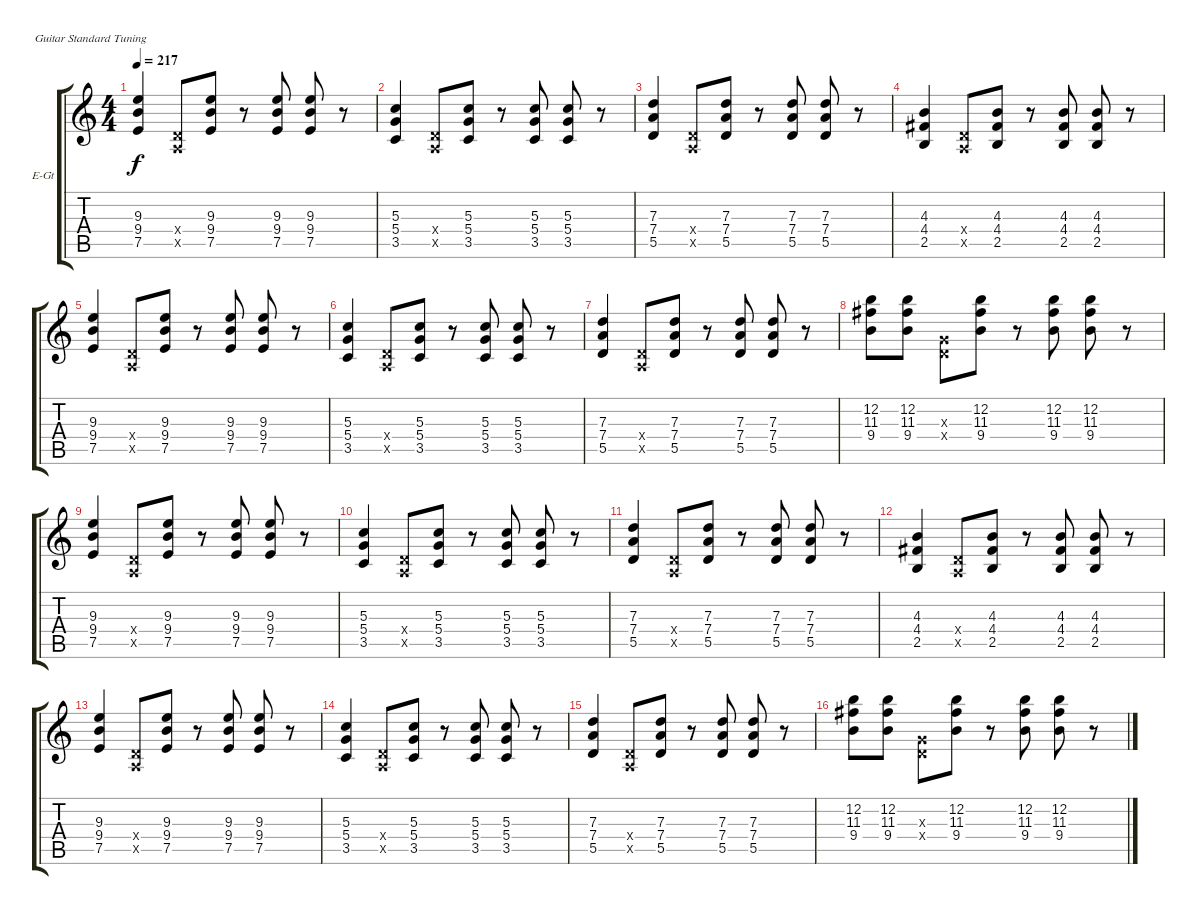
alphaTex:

\bracketExtendMode groupsimilarinstruments
\firstSystemTrackNameOrientation horizontal
\otherSystemsTrackNameOrientation horizontal
\track ("Rhythm Guitar" "E-Gt") {instrument distortionguitar}
\staff {score tabs}
\tuning (E4 B3 G3 D3 A2 E2)
\ts (4 4)
\tempo 217
\clef g2
\ks c
(7.5 9.4 9.3).4{dy f} (0.5{x} 0.4{x}).8 (7.5 9.3 9.4).8 r.8 (7.5 9.4 9.3).8 (7.5 9.4 9.3).8 r.8 |
(3.5 5.4 5.3).4 (0.5{x} 0.4{x}).8 (3.5 5.3 5.4).8 r.8 (3.5 5.4 5.3).8 (3.5 5.4 5.3).8 r.8 |
(5.5 7.4 7.3).4 (0.5{x} 0.4{x}).8 (5.5 7.3 7.4).8 r.8 (5.5 7.4 7.3).8 (5.5 7.4 7.3).8 r.8 |
(2.5 4.4 4.3).4 (0.5{x} 0.4{x}).8 (2.5 4.3 4.4).8 r.8 (2.5 4.4 4.3).8 (2.5 4.4 4.3).8 r.8 |
(7.5 9.4 9.3).4 (0.5{x} 0.4{x}).8 (7.5 9.3 9.4).8 r.8 (7.5 9.4 9.3).8 (7.5 9.4 9.3).8 r.8 |
(3.5 5.4 5.3).4 (0.5{x} 0.4{x}).8 (3.5 5.3 5.4).8 r.8 (3.5 5.4 5.3).8 (3.5 5.4 5.3).8 r.8 |
(5.5 7.4 7.3).4 (0.5{x} 0.4{x}).8 (5.5 7.3 7.4).8 r.8 (5.5 7.4 7.3).8 (5.5 7.4 7.3).8 r.8 |
(9.4 11.3 12.2).8 (9.4 11.3 12.2).8 (0.4{x} 0.3{x}).8 (9.4 11.3 12.2).8 r.8 (9.4 11.3 12.2).8 (9.4 11.3 12.2).8 r.8 |
(7.5 9.4 9.3).4 (0.5{x} 0.4{x}).8 (7.5 9.3 9.4).8 r.8 (7.5 9.4 9.3).8 (7.5 9.4 9.3).8 r.8 |
(3.5 5.4 5.3).4 (0.5{x} 0.4{x}).8 (3.5 5.3 5.4).8 r.8 (3.5 5.4 5.3).8 (3.5 5.4 5.3).8 r.8 |
(5.5 7.4 7.3).4 (0.5{x} 0.4{x}).8 (5.5 7.3 7.4).8 r.8 (5.5 7.4 7.3).8 (5.5 7.4 7.3).8 r.8 |
(2.5 4.4 4.3).4 (0.5{x} 0.4{x}).8 (2.5 4.3 4.4).8 r.8 (2.5 4.4 4.3).8 (2.5 4.4 4.3).8 r.8 |
(7.5 9.4 9.3).4 (0.5{x} 0.4{x}).8 (7.5 9.3 9.4).8 r.8 (7.5 9.4 9.3).8 (7.5 9.4 9.3).8 r.8 |
(3.5 5.4 5.3).4 (0.5{x} 0.4{x}).8 (3.5 5.3 5.4).8 r.8 (3.5 5.4 5.3).8 (3.5 5.4 5.3).8 r.8 |
(5.5 7.4 7.3).4 (0.5{x} 0.4{x}).8 (5.5 7.3 7.4).8 r.8 (5.5 7.4 7.3).8 (5.5 7.4 7.3).8 r.8 |
(9.4 11.3 12.2).8 (9.4 11.3 12.2).8 (0.4{x} 0.3{x}).8 (9.4 11.3 12.2).8 r.8 (9.4 11.3 12.2).8 (9.4 11.3 12.2).8 r.8
